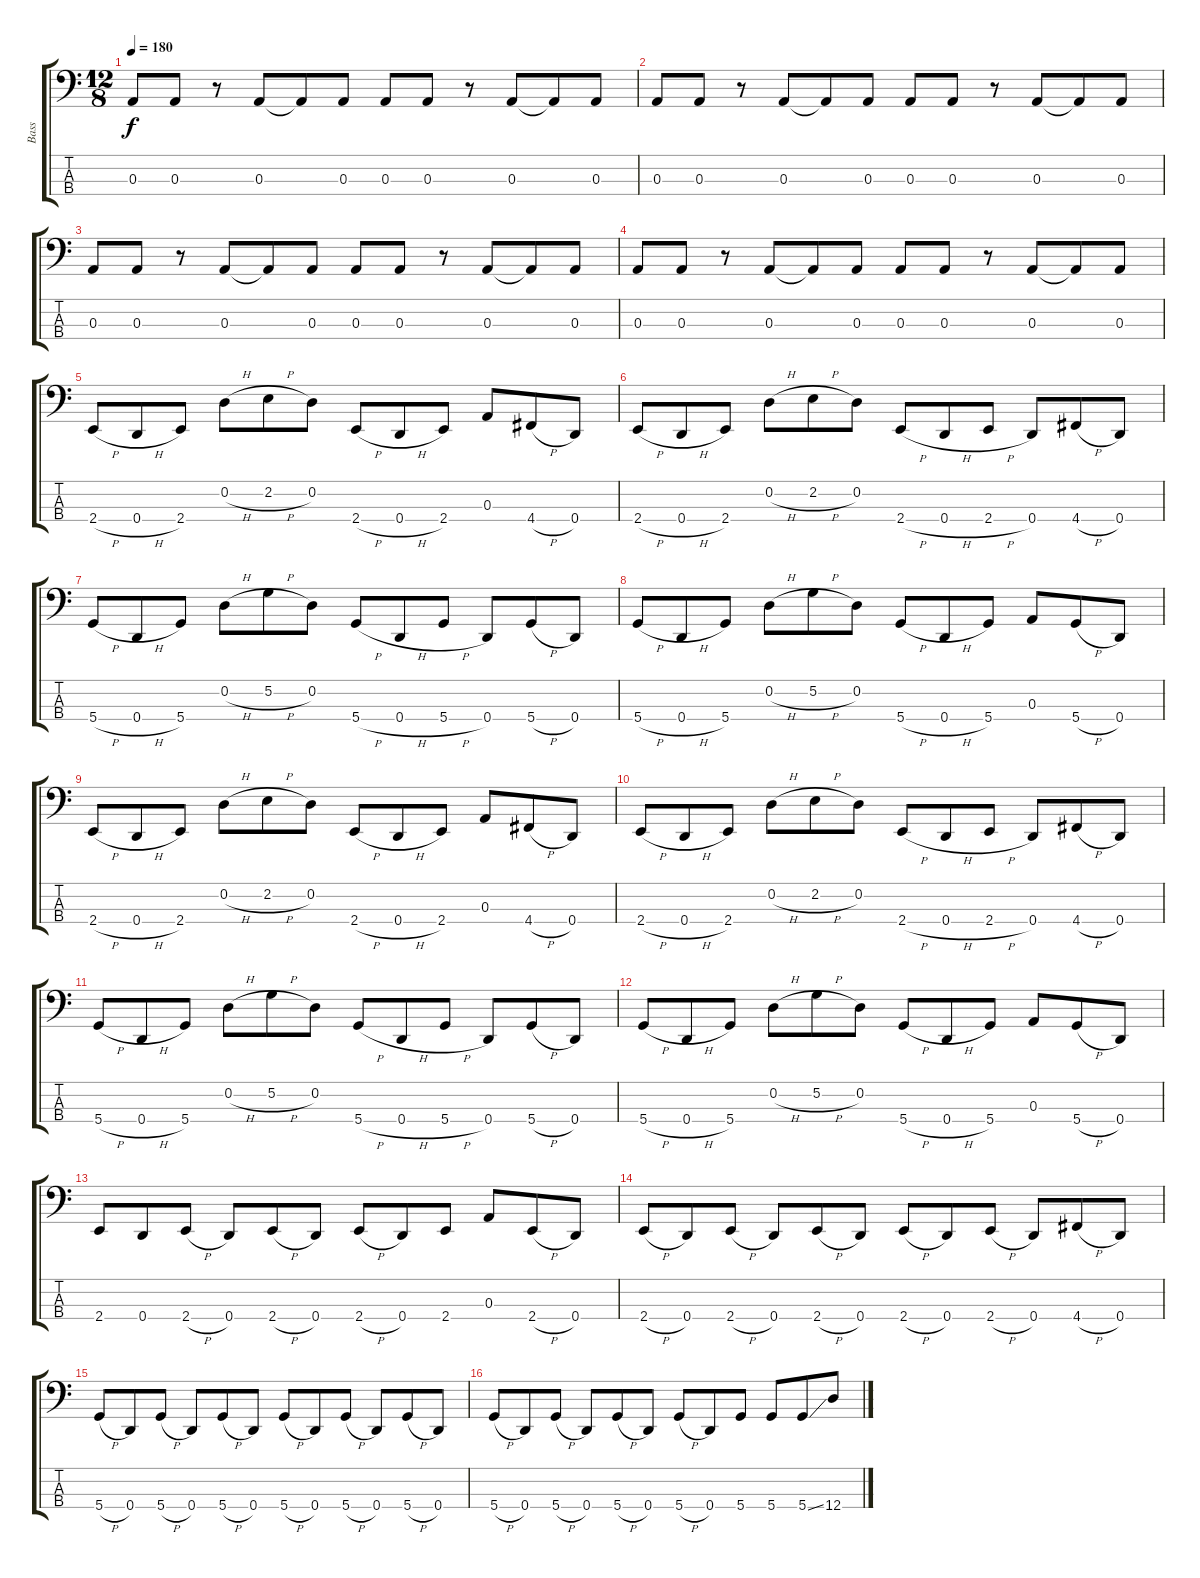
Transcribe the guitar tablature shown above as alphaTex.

\track ("Bass" "Bass") {instrument slapbass2}
\staff {score tabs}
\tuning (G2 D2 A1 D1) {hide}
\ts (12 8)
\tempo 180
\clef f4
\ks c
0.3.8{dy f} 0.3.8 r.8 0.3.8 0.3{t}.8 0.3.8 0.3.8 0.3.8 r.8 0.3.8 0.3{t}.8 0.3.8 |
0.3.8 0.3.8 r.8 0.3.8 0.3{t}.8 0.3.8 0.3.8 0.3.8 r.8 0.3.8 0.3{t}.8 0.3.8 |
0.3.8 0.3.8 r.8 0.3.8 0.3{t}.8 0.3.8 0.3.8 0.3.8 r.8 0.3.8 0.3{t}.8 0.3.8 |
0.3.8 0.3.8 r.8 0.3.8 0.3{t}.8 0.3.8 0.3.8 0.3.8 r.8 0.3.8 0.3{t}.8 0.3.8 |
2.4{h}.8 0.4{h}.8 2.4.8 0.2{h}.8 2.2{h}.8 0.2.8 2.4{h}.8 0.4{h}.8 2.4.8 0.3.8 4.4{h}.8 0.4.8 |
2.4{h}.8 0.4{h}.8 2.4.8 0.2{h}.8 2.2{h}.8 0.2.8 2.4{h}.8 0.4{h}.8 2.4{h}.8 0.4.8 4.4{h}.8 0.4.8 |
5.4{h}.8 0.4{h}.8 5.4.8 0.2{h}.8 5.2{h}.8 0.2.8 5.4{h}.8 0.4{h}.8 5.4{h}.8 0.4.8 5.4{h}.8 0.4.8 |
5.4{h}.8 0.4{h}.8 5.4.8 0.2{h}.8 5.2{h}.8 0.2.8 5.4{h}.8 0.4{h}.8 5.4.8 0.3.8 5.4{h}.8 0.4.8 |
2.4{h}.8 0.4{h}.8 2.4.8 0.2{h}.8 2.2{h}.8 0.2.8 2.4{h}.8 0.4{h}.8 2.4.8 0.3.8 4.4{h}.8 0.4.8 |
2.4{h}.8 0.4{h}.8 2.4.8 0.2{h}.8 2.2{h}.8 0.2.8 2.4{h}.8 0.4{h}.8 2.4{h}.8 0.4.8 4.4{h}.8 0.4.8 |
5.4{h}.8 0.4{h}.8 5.4.8 0.2{h}.8 5.2{h}.8 0.2.8 5.4{h}.8 0.4{h}.8 5.4{h}.8 0.4.8 5.4{h}.8 0.4.8 |
5.4{h}.8 0.4{h}.8 5.4.8 0.2{h}.8 5.2{h}.8 0.2.8 5.4{h}.8 0.4{h}.8 5.4.8 0.3.8 5.4{h}.8 0.4.8 |
2.4.8 0.4.8 2.4{h}.8 0.4.8 2.4{h}.8 0.4.8 2.4{h}.8 0.4.8 2.4.8 0.3.8 2.4{h}.8 0.4.8 |
2.4{h}.8 0.4.8 2.4{h}.8 0.4.8 2.4{h}.8 0.4.8 2.4{h}.8 0.4.8 2.4{h}.8 0.4.8 4.4{h}.8 0.4.8 |
5.4{h}.8 0.4.8 5.4{h}.8 0.4.8 5.4{h}.8 0.4.8 5.4{h}.8 0.4.8 5.4{h}.8 0.4.8 5.4{h}.8 0.4.8 |
5.4{h}.8 0.4.8 5.4{h}.8 0.4.8 5.4{h}.8 0.4.8 5.4{h}.8 0.4.8 5.4.8 5.4.8 5.4{ss}.8 12.4.8
